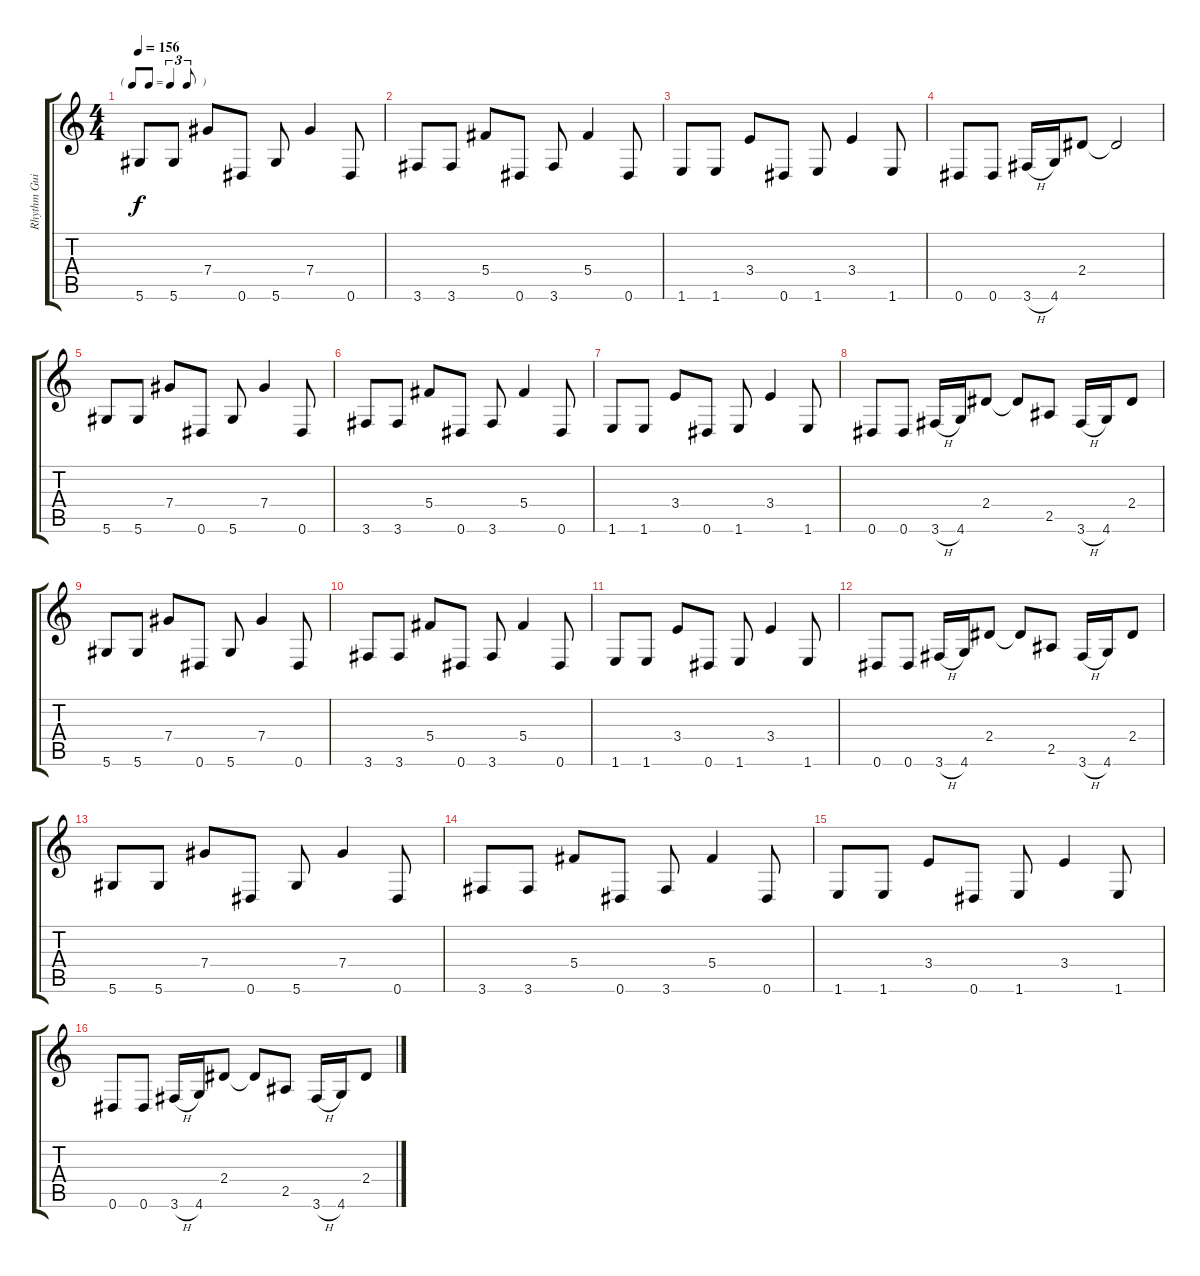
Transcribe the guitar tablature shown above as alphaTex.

\track ("Rhythm Guitar 2" "Rhythm Gui") {instrument overdrivenguitar}
\staff {score tabs}
\tuning (Eb4 Bb3 Gb3 Db3 Ab2 Eb2) {hide}
\ts (4 4)
\tf triplet8th
\tempo 156
\clef g2
\ks c
5.6.8{dy f} 5.6.8 7.4.8 0.6.8 5.6.8 7.4.4 0.6.8 |
3.6.8 3.6.8 5.4.8 0.6.8 3.6.8 5.4.4 0.6.8 |
1.6.8 1.6.8 3.4.8 0.6.8 1.6.8 3.4.4 1.6.8 |
0.6.8 0.6.8 3.6{h}.16 4.6.16 2.4.8 2.4{t}.2 |
5.6.8 5.6.8 7.4.8 0.6.8 5.6.8 7.4.4 0.6.8 |
3.6.8 3.6.8 5.4.8 0.6.8 3.6.8 5.4.4 0.6.8 |
1.6.8 1.6.8 3.4.8 0.6.8 1.6.8 3.4.4 1.6.8 |
0.6.8 0.6.8 3.6{h}.16 4.6.16 2.4.8 2.4{t}.8 2.5.8 3.6{h}.16 4.6.16 2.4.8 |
5.6.8 5.6.8 7.4.8 0.6.8 5.6.8 7.4.4 0.6.8 |
3.6.8 3.6.8 5.4.8 0.6.8 3.6.8 5.4.4 0.6.8 |
1.6.8 1.6.8 3.4.8 0.6.8 1.6.8 3.4.4 1.6.8 |
0.6.8 0.6.8 3.6{h}.16 4.6.16 2.4.8 2.4{t}.8 2.5.8 3.6{h}.16 4.6.16 2.4.8 |
5.6.8 5.6.8 7.4.8 0.6.8 5.6.8 7.4.4 0.6.8 |
3.6.8 3.6.8 5.4.8 0.6.8 3.6.8 5.4.4 0.6.8 |
1.6.8 1.6.8 3.4.8 0.6.8 1.6.8 3.4.4 1.6.8 |
0.6.8 0.6.8 3.6{h}.16 4.6.16 2.4.8 2.4{t}.8 2.5.8 3.6{h}.16 4.6.16 2.4.8
